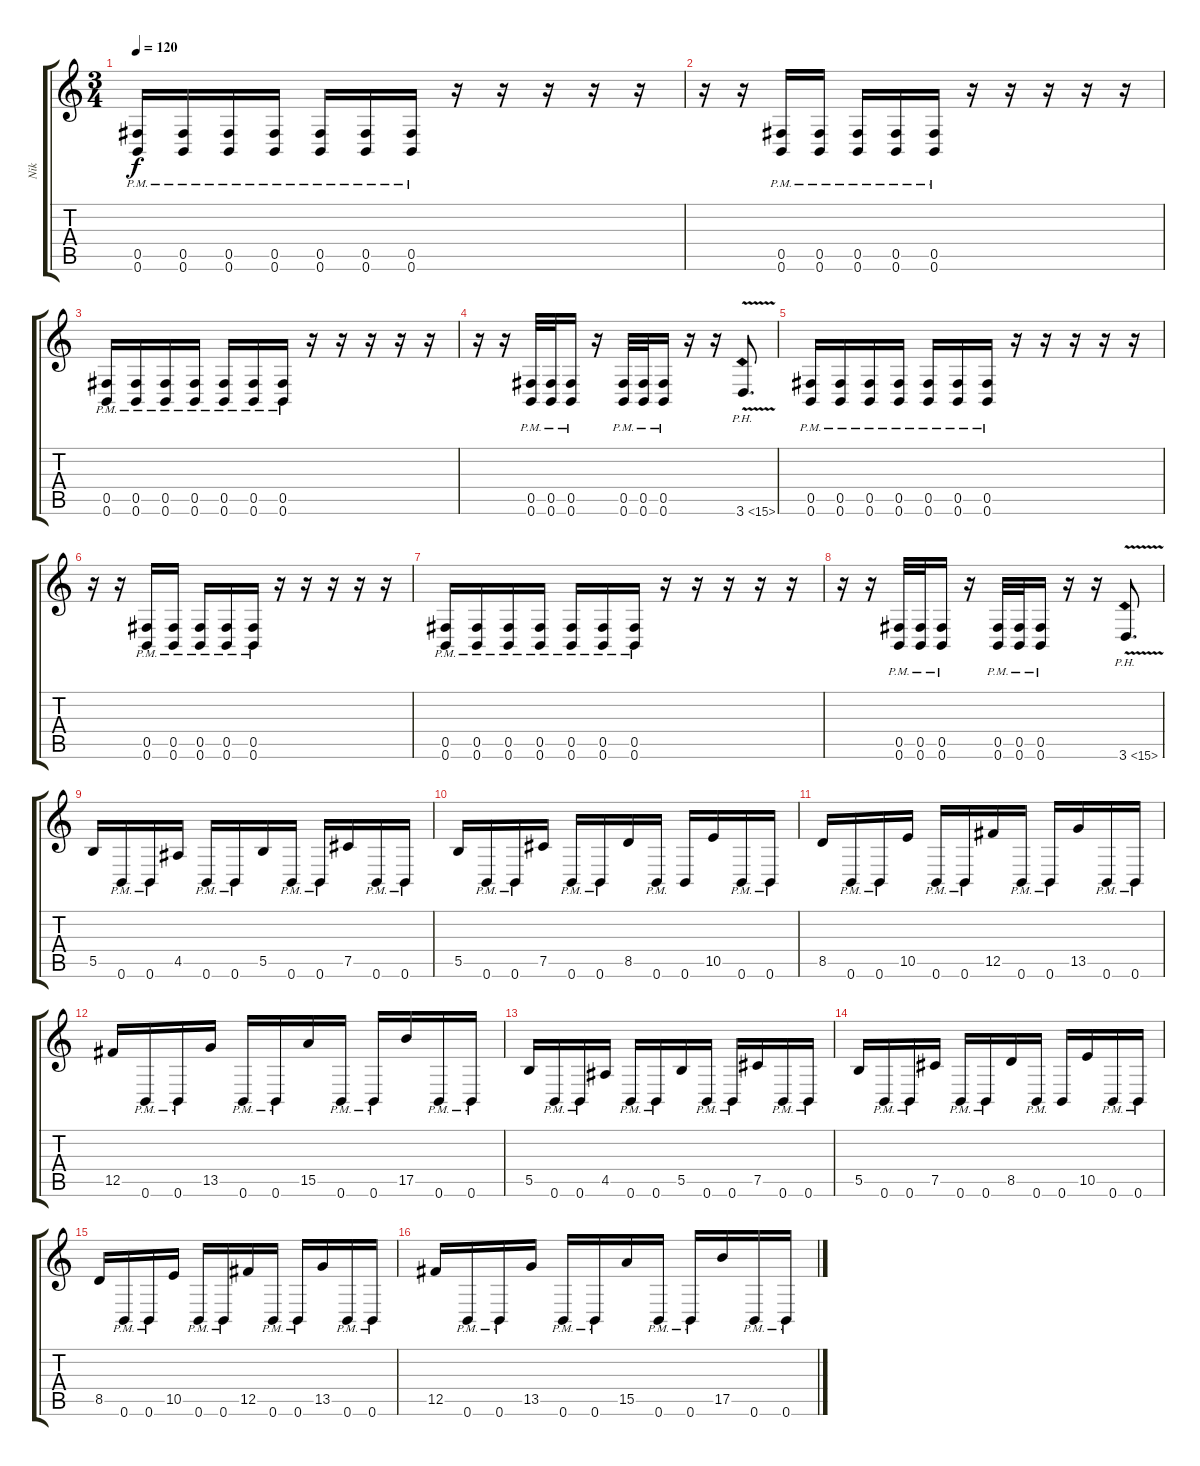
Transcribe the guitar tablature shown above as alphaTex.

\track ("Nik" "Nik") {instrument distortionguitar}
\staff {score tabs}
\tuning (Db4 Ab3 E3 B2 Gb2 B1) {hide}
\ts (3 4)
\tempo 120
\clef g2
\ks c
(0.5{pm} 0.6{pm}).16{dy f} (0.5{pm} 0.6{pm}).16 (0.5{pm} 0.6{pm}).16 (0.5{pm} 0.6{pm}).16 (0.5{pm} 0.6{pm}).16 (0.5{pm} 0.6{pm}).16 (0.5{pm} 0.6{pm}).16 r.16 r.16 r.16 r.16 r.16 |
r.16 r.16 (0.5{pm} 0.6{pm}).16 (0.5{pm} 0.6{pm}).16 (0.5{pm} 0.6{pm}).16 (0.5{pm} 0.6{pm}).16 (0.5{pm} 0.6{pm}).16 r.16 r.16 r.16 r.16 r.16 |
(0.5{pm} 0.6{pm}).16 (0.5{pm} 0.6{pm}).16 (0.5{pm} 0.6{pm}).16 (0.5{pm} 0.6{pm}).16 (0.5{pm} 0.6{pm}).16 (0.5{pm} 0.6{pm}).16 (0.5{pm} 0.6{pm}).16 r.16 r.16 r.16 r.16 r.16 |
r.16 r.16 (0.5{pm} 0.6{pm}).32 (0.5{pm} 0.6{pm}).32 (0.5{pm} 0.6{pm}).16 r.16 (0.5{pm} 0.6{pm}).32 (0.5{pm} 0.6{pm}).32 (0.5{pm} 0.6{pm}).16 r.16 r.16 3.6{ph 12 v}.8{d} |
(0.5{pm} 0.6{pm}).16 (0.5{pm} 0.6{pm}).16 (0.5{pm} 0.6{pm}).16 (0.5{pm} 0.6{pm}).16 (0.5{pm} 0.6{pm}).16 (0.5{pm} 0.6{pm}).16 (0.5{pm} 0.6{pm}).16 r.16 r.16 r.16 r.16 r.16 |
r.16 r.16 (0.5{pm} 0.6{pm}).16 (0.5{pm} 0.6{pm}).16 (0.5{pm} 0.6{pm}).16 (0.5{pm} 0.6{pm}).16 (0.5{pm} 0.6{pm}).16 r.16 r.16 r.16 r.16 r.16 |
(0.5{pm} 0.6{pm}).16 (0.5{pm} 0.6{pm}).16 (0.5{pm} 0.6{pm}).16 (0.5{pm} 0.6{pm}).16 (0.5{pm} 0.6{pm}).16 (0.5{pm} 0.6{pm}).16 (0.5{pm} 0.6{pm}).16 r.16 r.16 r.16 r.16 r.16 |
r.16 r.16 (0.5{pm} 0.6{pm}).32 (0.5{pm} 0.6{pm}).32 (0.5{pm} 0.6{pm}).16 r.16 (0.5{pm} 0.6{pm}).32 (0.5{pm} 0.6{pm}).32 (0.5{pm} 0.6{pm}).16 r.16 r.16 3.6{ph 12 v}.8{d} |
5.5.16 0.6{pm}.16 0.6{pm}.16 4.5.16 0.6{pm}.16 0.6{pm}.16 5.5.16 0.6{pm}.16 0.6{pm}.16 7.5.16 0.6{pm}.16 0.6{pm}.16 |
5.5.16 0.6{pm}.16 0.6{pm}.16 7.5.16 0.6{pm}.16 0.6{pm}.16 8.5.16 0.6{pm}.16 0.6.16 10.5.16 0.6{pm}.16 0.6{pm}.16 |
8.5.16 0.6{pm}.16 0.6{pm}.16 10.5.16 0.6{pm}.16 0.6{pm}.16 12.5.16 0.6{pm}.16 0.6{pm}.16 13.5.16 0.6{pm}.16 0.6{pm}.16 |
12.5.16 0.6{pm}.16 0.6{pm}.16 13.5.16 0.6{pm}.16 0.6{pm}.16 15.5.16 0.6{pm}.16 0.6{pm}.16 17.5.16 0.6{pm}.16 0.6{pm}.16 |
5.5.16 0.6{pm}.16 0.6{pm}.16 4.5.16 0.6{pm}.16 0.6{pm}.16 5.5.16 0.6{pm}.16 0.6{pm}.16 7.5.16 0.6{pm}.16 0.6{pm}.16 |
5.5.16 0.6{pm}.16 0.6{pm}.16 7.5.16 0.6{pm}.16 0.6{pm}.16 8.5.16 0.6{pm}.16 0.6.16 10.5.16 0.6{pm}.16 0.6{pm}.16 |
8.5.16 0.6{pm}.16 0.6{pm}.16 10.5.16 0.6{pm}.16 0.6{pm}.16 12.5.16 0.6{pm}.16 0.6{pm}.16 13.5.16 0.6{pm}.16 0.6{pm}.16 |
12.5.16 0.6{pm}.16 0.6{pm}.16 13.5.16 0.6{pm}.16 0.6{pm}.16 15.5.16 0.6{pm}.16 0.6{pm}.16 17.5.16 0.6{pm}.16 0.6{pm}.16
